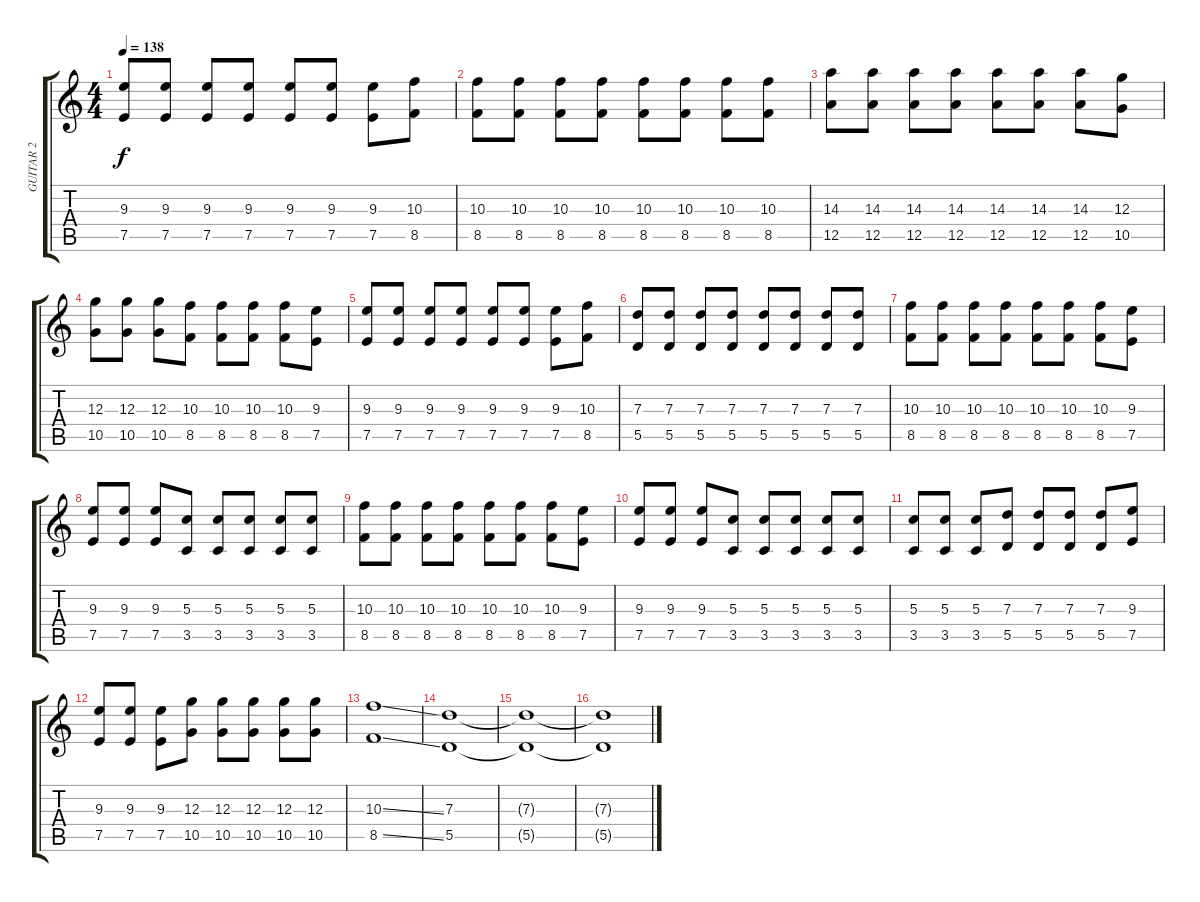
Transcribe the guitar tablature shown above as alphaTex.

\track ("GUITAR 2" "GUITAR 2") {instrument overdrivenguitar}
\staff {score tabs}
\tuning (E4 B3 G3 D3 A2 D2) {hide}
\ts (4 4)
\tempo 138
\clef g2
\ks c
(9.3 7.5).8{dy f} (9.3 7.5).8 (9.3 7.5).8 (9.3 7.5).8 (9.3 7.5).8 (9.3 7.5).8 (9.3 7.5).8 (10.3 8.5).8 |
(10.3 8.5).8 (10.3 8.5).8 (10.3 8.5).8 (10.3 8.5).8 (10.3 8.5).8 (10.3 8.5).8 (10.3 8.5).8 (10.3 8.5).8 |
(14.3 12.5).8 (14.3 12.5).8 (14.3 12.5).8 (14.3 12.5).8 (14.3 12.5).8 (14.3 12.5).8 (14.3 12.5).8 (12.3 10.5).8 |
(12.3 10.5).8 (12.3 10.5).8 (12.3 10.5).8 (10.3 8.5).8 (10.3 8.5).8 (10.3 8.5).8 (10.3 8.5).8 (9.3 7.5).8 |
(9.3 7.5).8 (9.3 7.5).8 (9.3 7.5).8 (9.3 7.5).8 (9.3 7.5).8 (9.3 7.5).8 (9.3 7.5).8 (10.3 8.5).8 |
(7.3 5.5).8 (7.3 5.5).8 (7.3 5.5).8 (7.3 5.5).8 (7.3 5.5).8 (7.3 5.5).8 (7.3 5.5).8 (7.3 5.5).8 |
(10.3 8.5).8 (10.3 8.5).8 (10.3 8.5).8 (10.3 8.5).8 (10.3 8.5).8 (10.3 8.5).8 (10.3 8.5).8 (9.3 7.5).8 |
(9.3 7.5).8 (9.3 7.5).8 (9.3 7.5).8 (5.3 3.5).8 (5.3 3.5).8 (5.3 3.5).8 (5.3 3.5).8 (5.3 3.5).8 |
(10.3 8.5).8 (10.3 8.5).8 (10.3 8.5).8 (10.3 8.5).8 (10.3 8.5).8 (10.3 8.5).8 (10.3 8.5).8 (9.3 7.5).8 |
(9.3 7.5).8 (9.3 7.5).8 (9.3 7.5).8 (5.3 3.5).8 (5.3 3.5).8 (5.3 3.5).8 (5.3 3.5).8 (5.3 3.5).8 |
(5.3 3.5).8 (5.3 3.5).8 (5.3 3.5).8 (7.3 5.5).8 (7.3 5.5).8 (7.3 5.5).8 (7.3 5.5).8 (9.3 7.5).8 |
(9.3 7.5).8 (9.3 7.5).8 (9.3 7.5).8 (12.3 10.5).8 (12.3 10.5).8 (12.3 10.5).8 (12.3 10.5).8 (12.3 10.5).8 |
(10.3{ss} 8.5{ss}).1 |
(7.3 5.5).1 |
(7.3{t} 5.5{t}).1 |
(7.3{t} 5.5{t}).1
